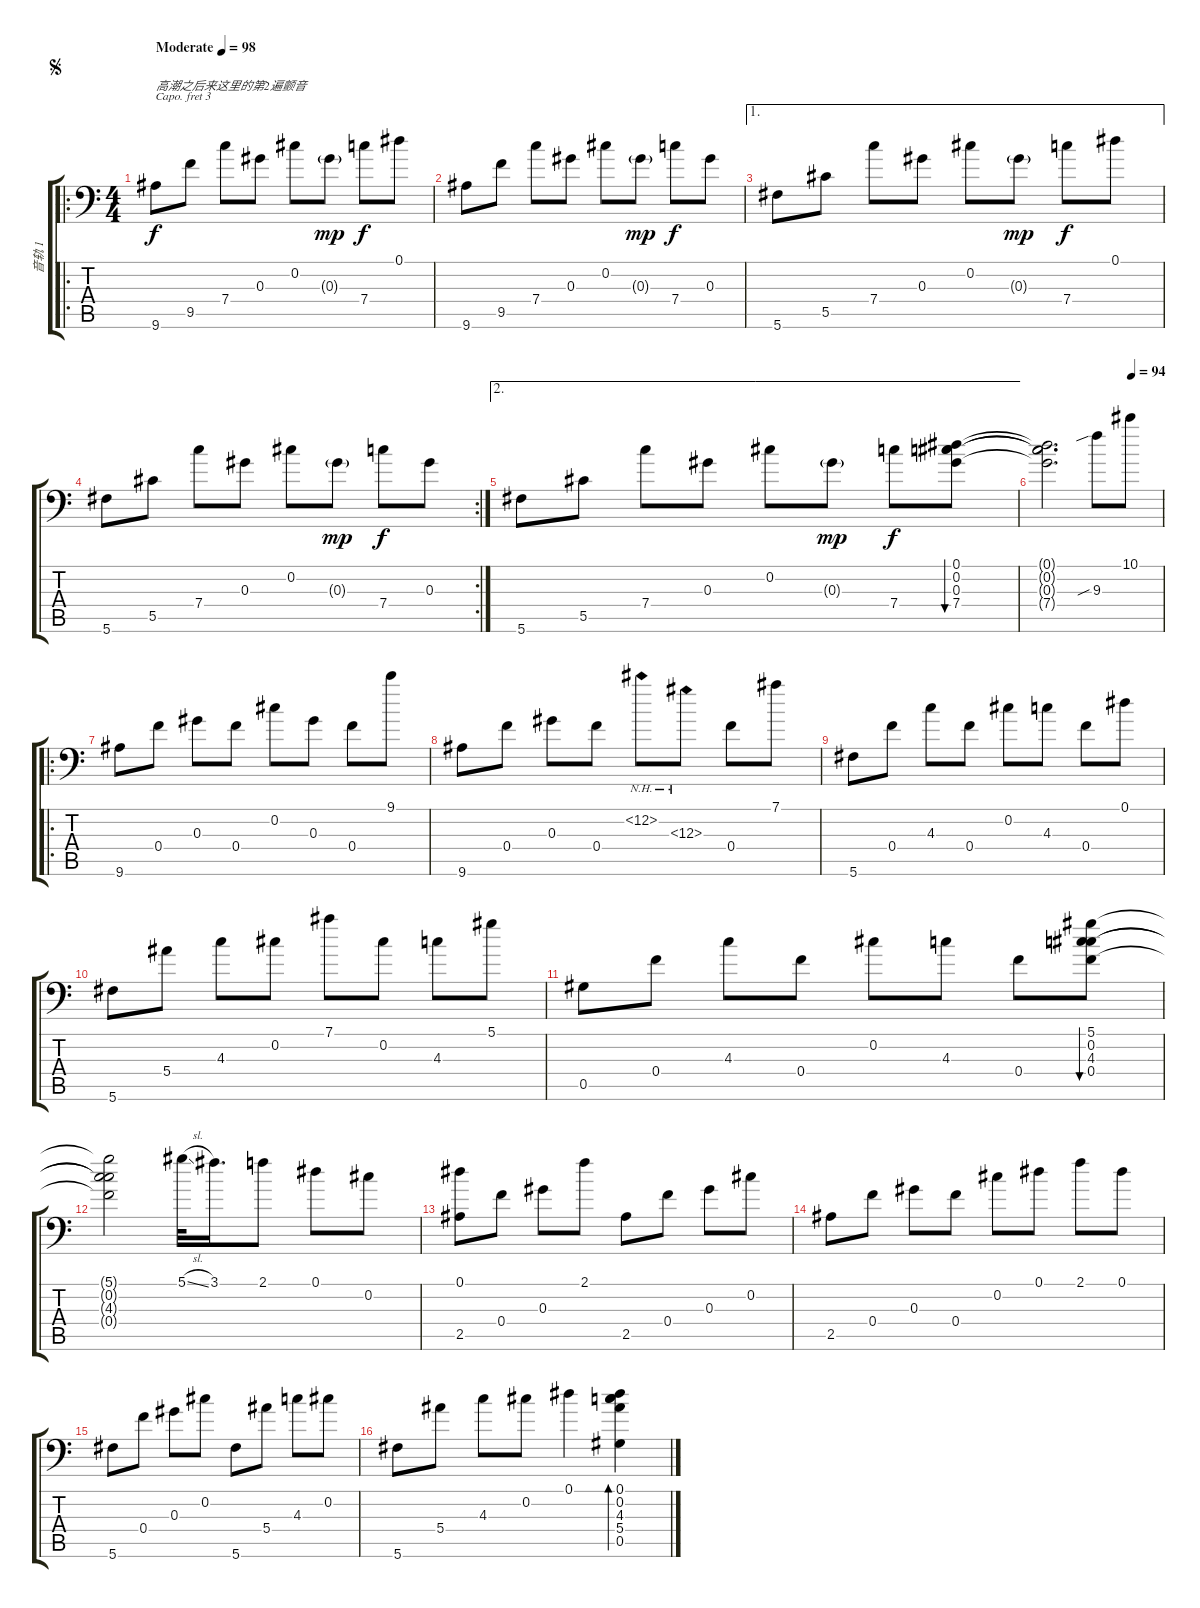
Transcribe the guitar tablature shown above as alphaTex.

\track ("音轨 1" "音轨 1") {instrument acousticguitarsteel}
\staff {score tabs}
\capo 3
\tuning (C4 Bb3 F3 D3 F2 Bb1) {hide}
\ro
\ts (4 4)
\jump segno
\tempo (98 "Moderate")
\clef f4
\ks c
9.6.8{txt "高潮之后来这里的第2遍颤音" dy f instrument acousticguitarsteel} 9.5.8 7.4.8 0.3.8 0.2.8 0.3{g}.8{dy mp} 7.4.8{dy f} 0.1.8 |
9.6.8 9.5.8 7.4.8 0.3.8 0.2.8 0.3{g}.8{dy mp} 7.4.8{dy f} 0.3.8 |
\ae 1
5.6.8 5.5.8 7.4.8 0.3.8 0.2.8 0.3{g}.8{dy mp} 7.4.8{dy f} 0.1.8 |
\rc 2
5.6.8 5.5.8 7.4.8 0.3.8 0.2.8 0.3{g}.8{dy mp} 7.4.8{dy f} 0.3.8 |
\ae 2
5.6.8 5.5.8 7.4.8 0.3.8 0.2.8 0.3{g}.8{dy mp} 7.4.8{dy f} (0.1 0.2 0.3 7.4).8{bu 240} |
\tempo (94 0.75)
(0.1{t} 0.2{t} 0.3{t} 7.4{t}).2{d} 9.3{sib}.8 10.1.8 |
\ro
9.6.8 0.4.8 0.3.8 0.4.8 0.2.8 0.3.8 0.4.8 9.1.8 |
9.6.8 0.4.8 0.3.8 0.4.8 12.2{nh}.8 12.3{nh}.8 0.4.8 7.1.8 |
5.6.8 0.4.8 4.3.8 0.4.8 0.2.8 4.3.8 0.4.8 0.1.8 |
5.6.8 5.4.8 4.3.8 0.2.8 7.1.8 0.2.8 4.3.8 5.1.8 |
0.5.8 0.4.8 4.3.8 0.4.8 0.2.8 4.3.8 0.4.8 (5.1 0.2 4.3 0.4).8{bu 480} |
(5.1{t} 0.2{t} 4.3{t} 0.4{t}).2 5.1{sl}.32 3.1.16{d} 2.1.8 0.1.8 0.2.8 |
(0.1 2.5).8 0.4.8 0.3.8 2.1.8 2.5.8 0.4.8 0.3.8 0.2.8 |
2.5.8 0.4.8 0.3.8 0.4.8 0.2.8 0.1.8 2.1.8 0.1.8 |
5.6.8 0.4.8 0.3.8 0.2.8 5.6.8 5.4.8 4.3.8 0.2.8 |
5.6.8 5.4.8 4.3.8 0.2.8 0.1.4 (0.1 0.2 4.3 5.4 0.5).4{bd 60}
